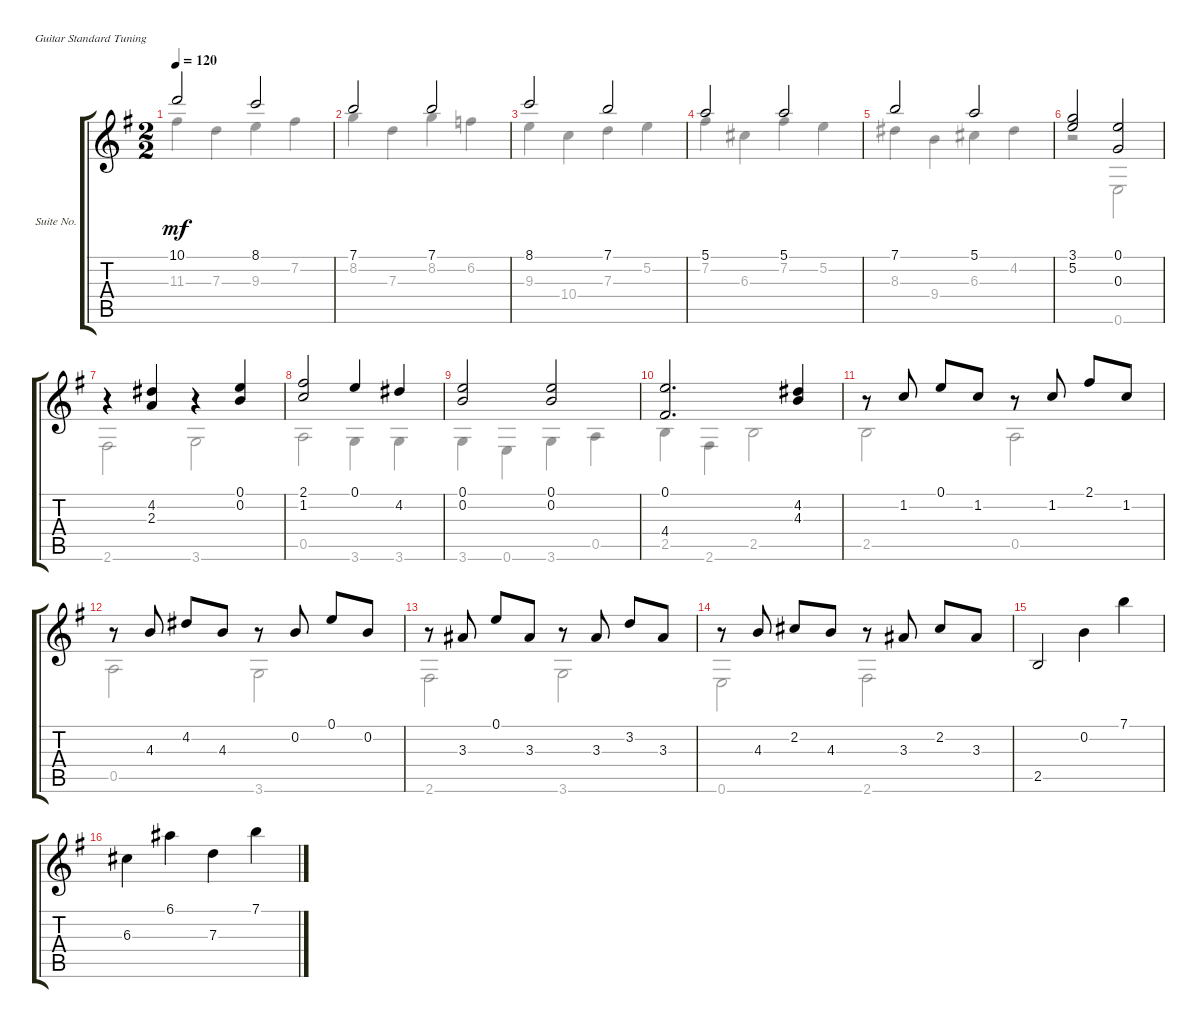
\bracketExtendMode groupsimilarinstruments
\firstSystemTrackNameOrientation horizontal
\otherSystemsTrackNameOrientation horizontal
\track ("Suite No. 16 in G - 2. Toccata e Fuga" "Suite No. ") {instrument acousticguitarnylon}
\staff {score tabs}
\tuning (E4 B3 G3 D3 A2 E2)
\voice
\ts (2 2)
\tempo 120
\clef g2
\ks g
10.1.2{dy mf} 8.1.2 |
7.1.2 7.1.2 |
8.1.2 7.1.2 |
5.1.2 5.1.2 |
7.1.2 5.1.2 |
(3.1 5.2).2 (0.1 0.3).2 |
r.4 (4.2 2.3).4 r.4 (0.1 0.2).4 |
(2.1 1.2).2 0.1.4 4.2.4 |
(0.1 0.2).2 (0.1 0.2).2 |
(0.1 4.4).2{d} (4.2 4.3).4 |
r.8 1.2.8 0.1.8 1.2.8 r.8 1.2.8 2.1.8 1.2.8 |
r.8 4.3.8 4.2.8 4.3.8 r.8 0.2.8 0.1.8 0.2.8 |
r.8 3.3.8 0.1.8 3.3.8 r.8 3.3.8 3.2.8 3.3.8 |
r.8 4.3.8 2.2.8 4.3.8 r.8 3.3.8 2.2.8 3.3.8 |
2.5.2 0.2.4 7.1.4 |
6.3.4 6.1.4 7.3.4 7.1.4
\voice
\clef g2
\ottava regular
\simile none
\ks g
11.3.4{dy mf} 7.3.4 9.3.4 7.2.4 |
8.2.4 7.3.4 8.2.4 6.2.4 |
9.3.4 10.4.4 7.3.4 5.2.4 |
7.2.4 6.3.4 7.2.4 5.2.4 |
8.3.4 9.4.4 6.3.4 4.2.4 |
r.2 0.6.2 |
2.6.2 3.6.2 |
0.5.2 3.6.4 3.6.4 |
3.6.4 0.6.4 3.6.4 0.5.4 |
2.5.4 2.6.4 2.5.2 |
2.5.2 0.5.2 |
0.5.2 3.6.2 |
2.6.2 3.6.2 |
0.6.2 2.6.2 |
|
